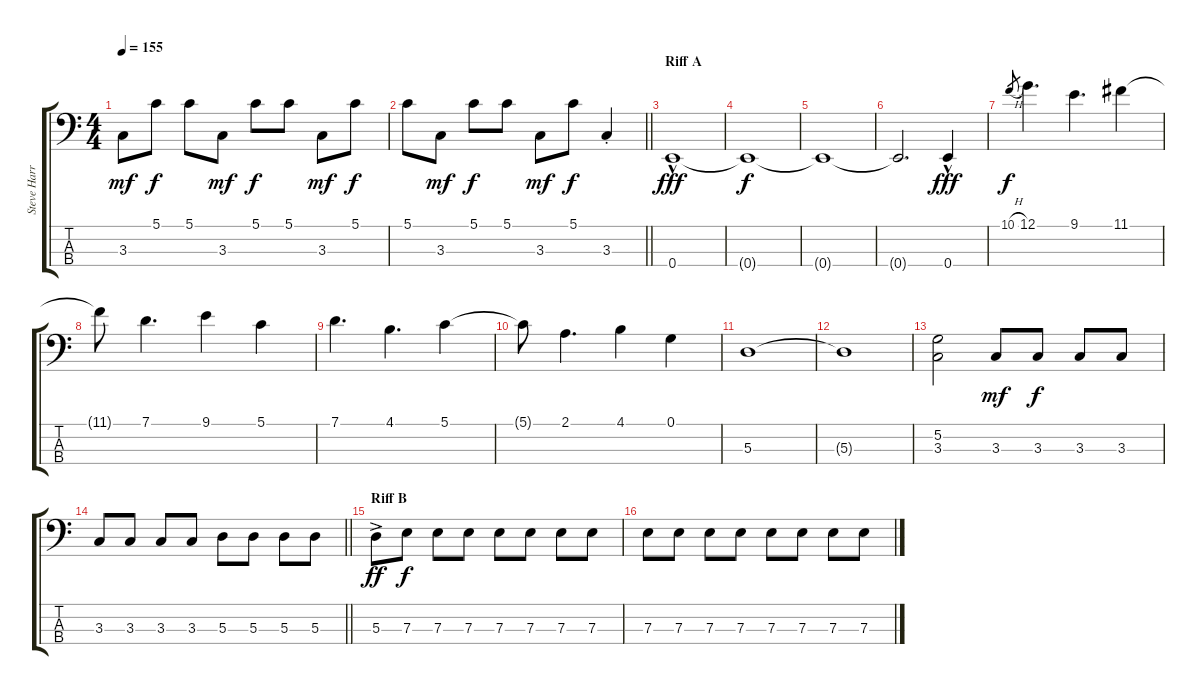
\track ("Steve Harris" "Steve Harr") {instrument electricbassfinger}
\staff {score tabs}
\tuning (G2 D2 A1 E1) {hide}
\ts (4 4)
\tempo 155
\clef f4
\ks c
3.3.8{dy mf} 5.1.8{dy f} 5.1.8 3.3.8{dy mf} 5.1.8{dy f} 5.1.8 3.3.8{dy mf} 5.1.8{dy f} |
\barLineRight lightlight
5.1.8 3.3.8{dy mf} 5.1.8{dy f} 5.1.8 3.3.8{dy mf} 5.1.8{dy f} 3.3{st}.4 |
\section ("" "Riff A")
0.4{hac}.1{dy fff} |
0.4{t}.1{dy f} |
0.4{t}.1 |
0.4{t}.2{d} 0.4{hac}.4{dy fff} |
10.1{h}.8{gr dy f} 12.1.4{d} 9.1.4{d} 11.1.4 |
11.1{t}.8 7.1.4{d} 9.1.4 5.1.4 |
7.1.4{d} 4.1.4{d} 5.1.4 |
5.1{t}.8 2.1.4{d} 4.1.4 0.1.4 |
5.3.1 |
5.3{t}.1 |
(5.2 3.3).2 3.3.8{dy mf} 3.3.8{dy f} 3.3.8 3.3.8 |
\barLineRight lightlight
3.3.8 3.3.8 3.3.8 3.3.8 5.3.8 5.3.8 5.3.8 5.3.8 |
\section ("" "Riff B")
5.3{ac}.8{dy ff} 7.3.8{dy f} 7.3.8 7.3.8 7.3.8 7.3.8 7.3.8 7.3.8 |
7.3.8 7.3.8 7.3.8 7.3.8 7.3.8 7.3.8 7.3.8 7.3.8
